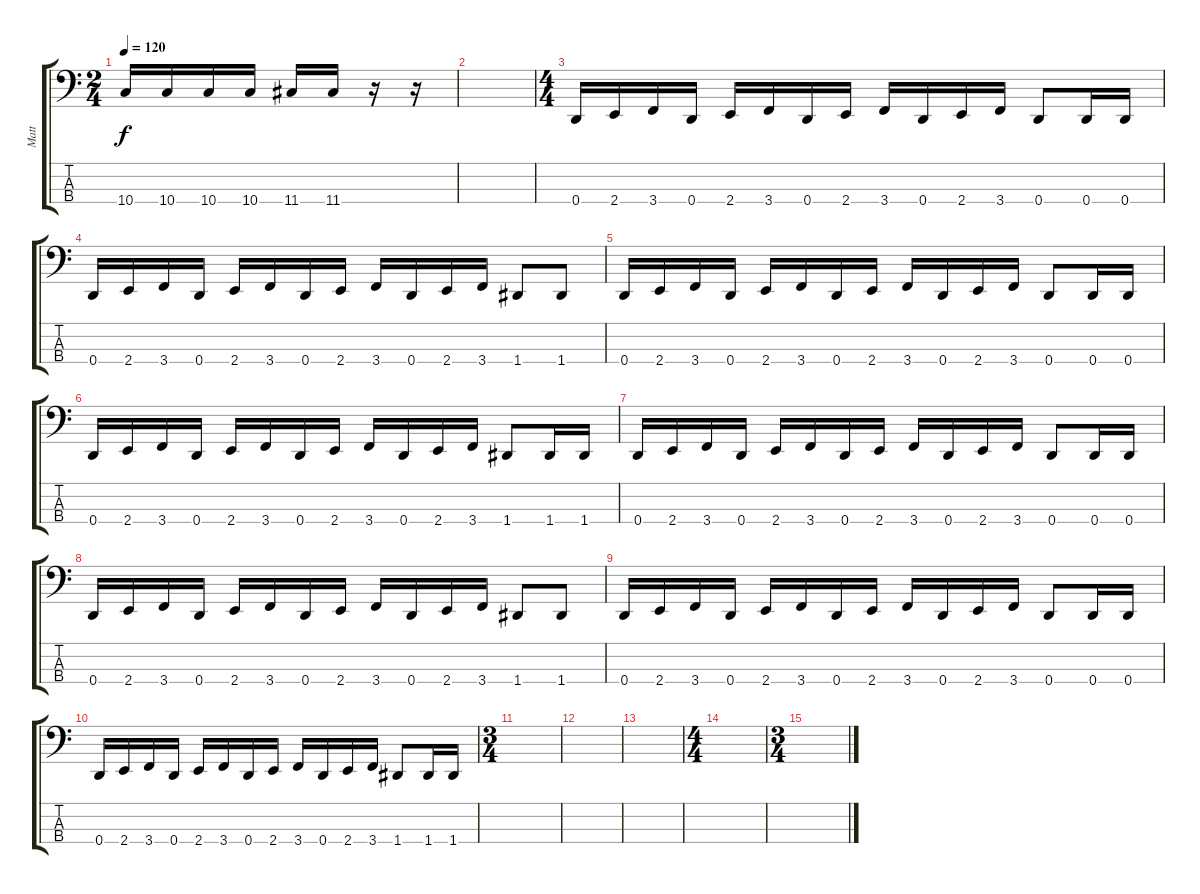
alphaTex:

\track ("Matt" "Matt") {instrument slapbass2}
\staff {score tabs}
\tuning (G2 D2 A1 D1) {hide}
\ts (2 4)
\tempo 120
\clef f4
\ks c
10.4.16{dy f} 10.4.16 10.4.16 10.4.16 11.4.16 11.4.16 r.16 r.16 |
|
\ts (4 4)
0.4.16 2.4.16 3.4.16 0.4.16 2.4.16 3.4.16 0.4.16 2.4.16 3.4.16 0.4.16 2.4.16 3.4.16 0.4.8 0.4.16 0.4.16 |
0.4.16 2.4.16 3.4.16 0.4.16 2.4.16 3.4.16 0.4.16 2.4.16 3.4.16 0.4.16 2.4.16 3.4.16 1.4.8 1.4.8 |
0.4.16 2.4.16 3.4.16 0.4.16 2.4.16 3.4.16 0.4.16 2.4.16 3.4.16 0.4.16 2.4.16 3.4.16 0.4.8 0.4.16 0.4.16 |
0.4.16 2.4.16 3.4.16 0.4.16 2.4.16 3.4.16 0.4.16 2.4.16 3.4.16 0.4.16 2.4.16 3.4.16 1.4.8 1.4.16 1.4.16 |
0.4.16 2.4.16 3.4.16 0.4.16 2.4.16 3.4.16 0.4.16 2.4.16 3.4.16 0.4.16 2.4.16 3.4.16 0.4.8 0.4.16 0.4.16 |
0.4.16 2.4.16 3.4.16 0.4.16 2.4.16 3.4.16 0.4.16 2.4.16 3.4.16 0.4.16 2.4.16 3.4.16 1.4.8 1.4.8 |
0.4.16 2.4.16 3.4.16 0.4.16 2.4.16 3.4.16 0.4.16 2.4.16 3.4.16 0.4.16 2.4.16 3.4.16 0.4.8 0.4.16 0.4.16 |
0.4.16 2.4.16 3.4.16 0.4.16 2.4.16 3.4.16 0.4.16 2.4.16 3.4.16 0.4.16 2.4.16 3.4.16 1.4.8 1.4.16 1.4.16 |
\ts (3 4)
|
|
|
\ts (4 4)
|
\ts (3 4)
